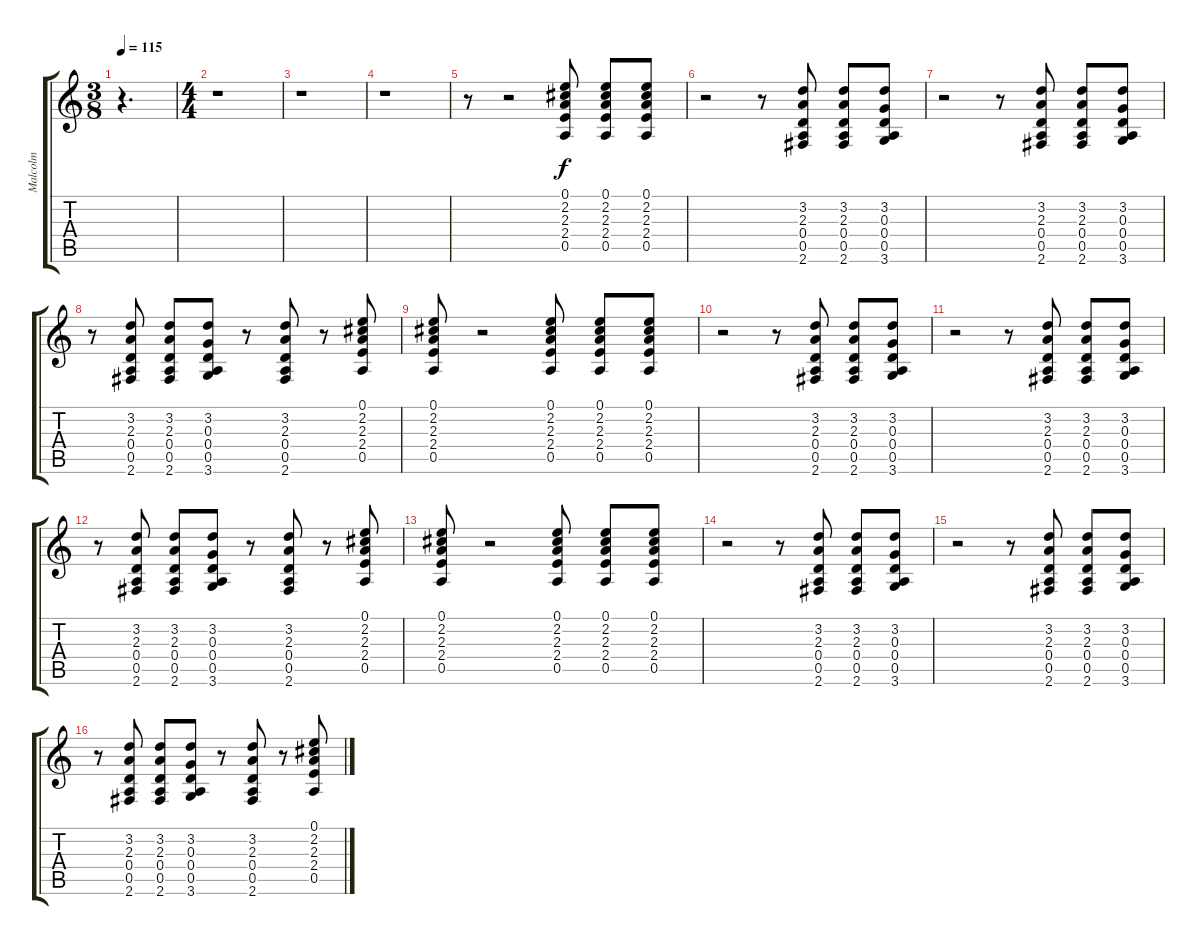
\track ("Malcolm" "Malcolm") {instrument overdrivenguitar}
\staff {score tabs}
\tuning (E4 B3 G3 D3 A2 E2) {hide}
\ts (3 8)
\tempo 115
\clef g2
\ks c
r.4{d dy f instrument overdrivenguitar} |
\ts (4 4)
r.1 |
r.1 |
r.1 |
r.8 r.2 (0.1 2.2 2.3 2.4 0.5).8 (0.1 2.2 2.3 2.4 0.5).8 (0.1 2.2 2.3 2.4 0.5).8 |
r.2 r.8 (3.2 2.3 0.4 0.5 2.6).8 (3.2 2.3 0.4 0.5 2.6).8 (3.2 0.3 0.4 0.5 3.6).8 |
r.2 r.8 (3.2 2.3 0.4 0.5 2.6).8 (3.2 2.3 0.4 0.5 2.6).8 (3.2 0.3 0.4 0.5 3.6).8 |
r.8 (3.2 2.3 0.4 0.5 2.6).8 (3.2 2.3 0.4 0.5 2.6).8 (3.2 0.3 0.4 0.5 3.6).8 r.8 (3.2 2.3 0.4 0.5 2.6).8 r.8 (0.1 2.2 2.3 2.4 0.5).8 |
(0.1 2.2 2.3 2.4 0.5).8 r.2 (0.1 2.2 2.3 2.4 0.5).8 (0.1 2.2 2.3 2.4 0.5).8 (0.1 2.2 2.3 2.4 0.5).8 |
r.2 r.8 (3.2 2.3 0.4 0.5 2.6).8 (3.2 2.3 0.4 0.5 2.6).8 (3.2 0.3 0.4 0.5 3.6).8 |
r.2 r.8 (3.2 2.3 0.4 0.5 2.6).8 (3.2 2.3 0.4 0.5 2.6).8 (3.2 0.3 0.4 0.5 3.6).8 |
r.8 (3.2 2.3 0.4 0.5 2.6).8 (3.2 2.3 0.4 0.5 2.6).8 (3.2 0.3 0.4 0.5 3.6).8 r.8 (3.2 2.3 0.4 0.5 2.6).8 r.8 (0.1 2.2 2.3 2.4 0.5).8 |
(0.1 2.2 2.3 2.4 0.5).8 r.2 (0.1 2.2 2.3 2.4 0.5).8 (0.1 2.2 2.3 2.4 0.5).8 (0.1 2.2 2.3 2.4 0.5).8 |
r.2 r.8 (3.2 2.3 0.4 0.5 2.6).8 (3.2 2.3 0.4 0.5 2.6).8 (3.2 0.3 0.4 0.5 3.6).8 |
r.2 r.8 (3.2 2.3 0.4 0.5 2.6).8 (3.2 2.3 0.4 0.5 2.6).8 (3.2 0.3 0.4 0.5 3.6).8 |
r.8 (3.2 2.3 0.4 0.5 2.6).8 (3.2 2.3 0.4 0.5 2.6).8 (3.2 0.3 0.4 0.5 3.6).8 r.8 (3.2 2.3 0.4 0.5 2.6).8 r.8 (0.1 2.2 2.3 2.4 0.5).8
